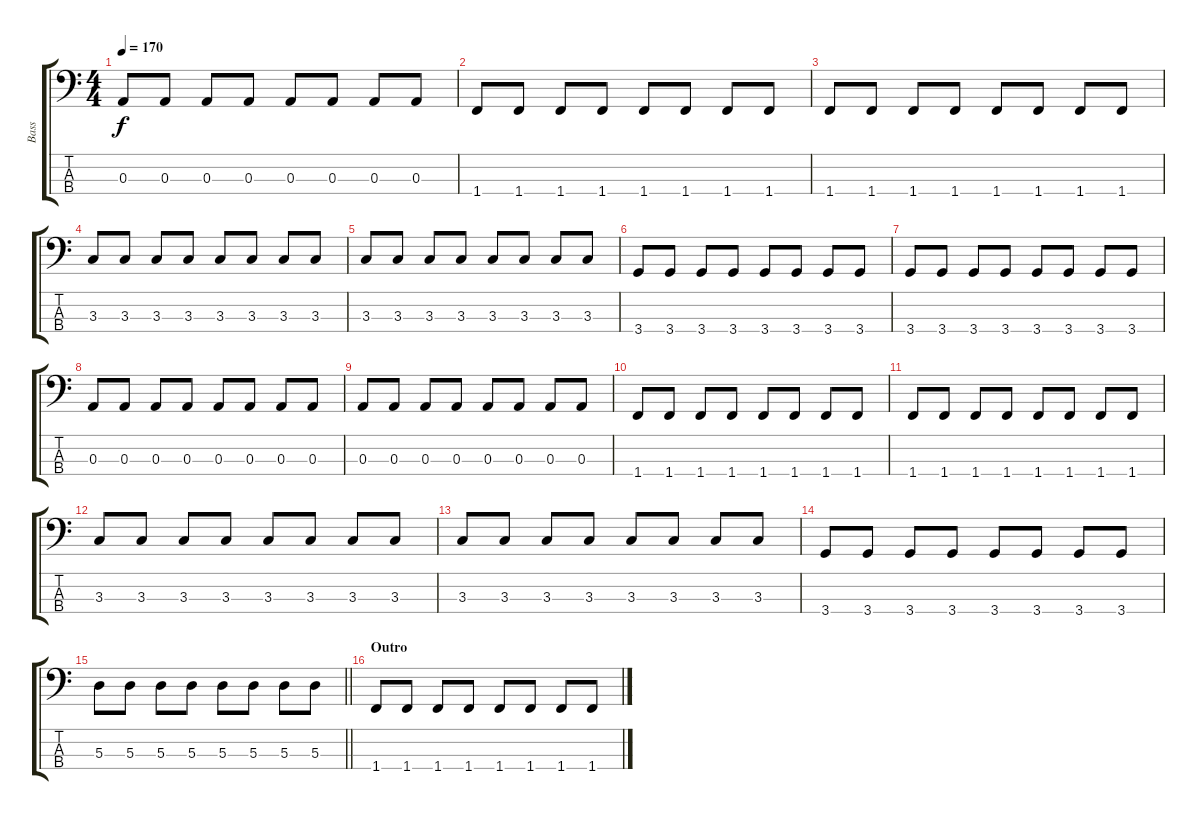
\track ("Bass" "Bass") {instrument electricbassfinger}
\staff {score tabs}
\tuning (G2 D2 A1 E1) {hide}
\ts (4 4)
\tempo 170
\clef f4
\ks c
0.3.8{dy f} 0.3.8 0.3.8 0.3.8 0.3.8 0.3.8 0.3.8 0.3.8 |
1.4.8 1.4.8 1.4.8 1.4.8 1.4.8 1.4.8 1.4.8 1.4.8 |
1.4.8 1.4.8 1.4.8 1.4.8 1.4.8 1.4.8 1.4.8 1.4.8 |
3.3.8 3.3.8 3.3.8 3.3.8 3.3.8 3.3.8 3.3.8 3.3.8 |
3.3.8 3.3.8 3.3.8 3.3.8 3.3.8 3.3.8 3.3.8 3.3.8 |
3.4.8 3.4.8 3.4.8 3.4.8 3.4.8 3.4.8 3.4.8 3.4.8 |
3.4.8 3.4.8 3.4.8 3.4.8 3.4.8 3.4.8 3.4.8 3.4.8 |
0.3.8 0.3.8 0.3.8 0.3.8 0.3.8 0.3.8 0.3.8 0.3.8 |
0.3.8 0.3.8 0.3.8 0.3.8 0.3.8 0.3.8 0.3.8 0.3.8 |
1.4.8 1.4.8 1.4.8 1.4.8 1.4.8 1.4.8 1.4.8 1.4.8 |
1.4.8 1.4.8 1.4.8 1.4.8 1.4.8 1.4.8 1.4.8 1.4.8 |
3.3.8 3.3.8 3.3.8 3.3.8 3.3.8 3.3.8 3.3.8 3.3.8 |
3.3.8 3.3.8 3.3.8 3.3.8 3.3.8 3.3.8 3.3.8 3.3.8 |
3.4.8 3.4.8 3.4.8 3.4.8 3.4.8 3.4.8 3.4.8 3.4.8 |
\barLineRight lightlight
5.3.8 5.3.8 5.3.8 5.3.8 5.3.8 5.3.8 5.3.8 5.3.8 |
\section ("" "Outro")
1.4.8 1.4.8 1.4.8 1.4.8 1.4.8 1.4.8 1.4.8 1.4.8
